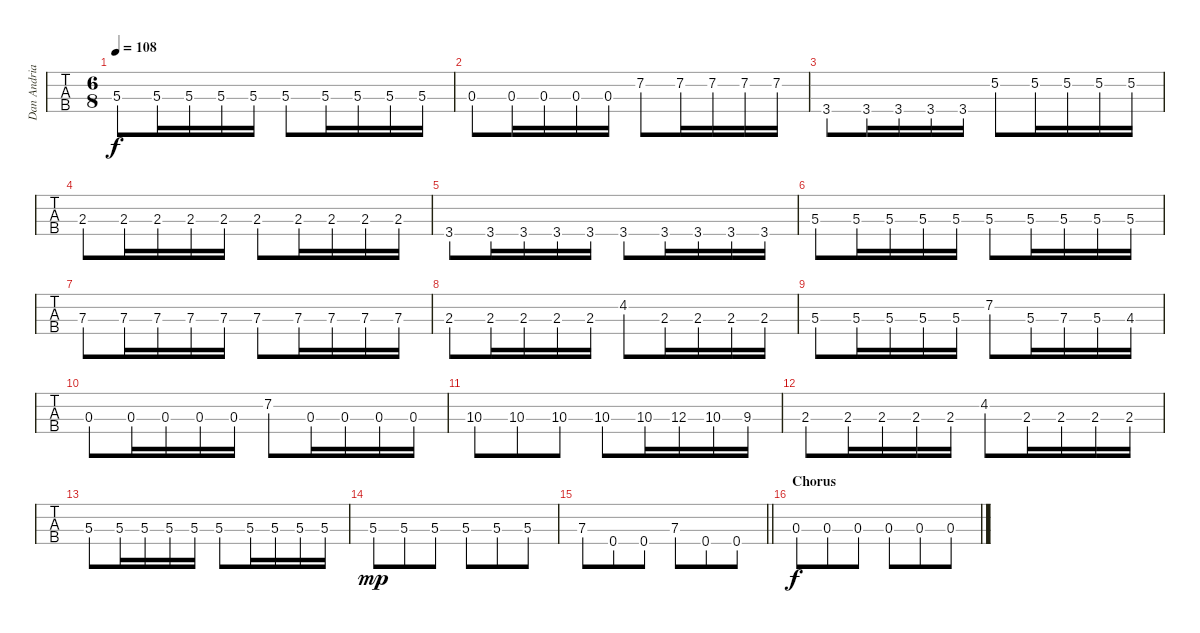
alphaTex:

\track ("Dan Andriano - Bass" "Dan Andria") {instrument electricbassfinger}
\staff {tabs}
\tuning (G2 D2 A1 E1) {hide}
\ts (6 8)
\tempo 108
\clef f4
\ks a
5.3.8{dy f} 5.3.16 5.3.16 5.3.16 5.3.16 5.3.8 5.3.16 5.3.16 5.3.16 5.3.16 |
0.3.8 0.3.16 0.3.16 0.3.16 0.3.16 7.2.8 7.2.16 7.2.16 7.2.16 7.2.16 |
3.4.8 3.4.16 3.4.16 3.4.16 3.4.16 5.2.8 5.2.16 5.2.16 5.2.16 5.2.16 |
2.3.8 2.3.16 2.3.16 2.3.16 2.3.16 2.3.8 2.3.16 2.3.16 2.3.16 2.3.16 |
3.4.8 3.4.16 3.4.16 3.4.16 3.4.16 3.4.8 3.4.16 3.4.16 3.4.16 3.4.16 |
5.3.8 5.3.16 5.3.16 5.3.16 5.3.16 5.3.8 5.3.16 5.3.16 5.3.16 5.3.16 |
7.3.8 7.3.16 7.3.16 7.3.16 7.3.16 7.3.8 7.3.16 7.3.16 7.3.16 7.3.16 |
2.3.8 2.3.16 2.3.16 2.3.16 2.3.16 4.2.8 2.3.16 2.3.16 2.3.16 2.3.16 |
5.3.8 5.3.16 5.3.16 5.3.16 5.3.16 7.2.8 5.3.16 7.3.16 5.3.16 4.3.16 |
0.3.8 0.3.16 0.3.16 0.3.16 0.3.16 7.2.8 0.3.16 0.3.16 0.3.16 0.3.16 |
10.3.8 10.3.8 10.3.8 10.3.8 10.3.16 12.3.16 10.3.16 9.3.16 |
2.3.8 2.3.16 2.3.16 2.3.16 2.3.16 4.2.8 2.3.16 2.3.16 2.3.16 2.3.16 |
5.3.8 5.3.16 5.3.16 5.3.16 5.3.16 5.3.8 5.3.16 5.3.16 5.3.16 5.3.16 |
5.3.8{dy mp} 5.3.8 5.3.8 5.3.8 5.3.8 5.3.8 |
\barLineRight lightlight
7.3.8 0.4.8 0.4.8 7.3.8 0.4.8 0.4.8 |
\section ("" "Chorus")
0.3.8{dy f} 0.3.8 0.3.8 0.3.8 0.3.8 0.3.8
